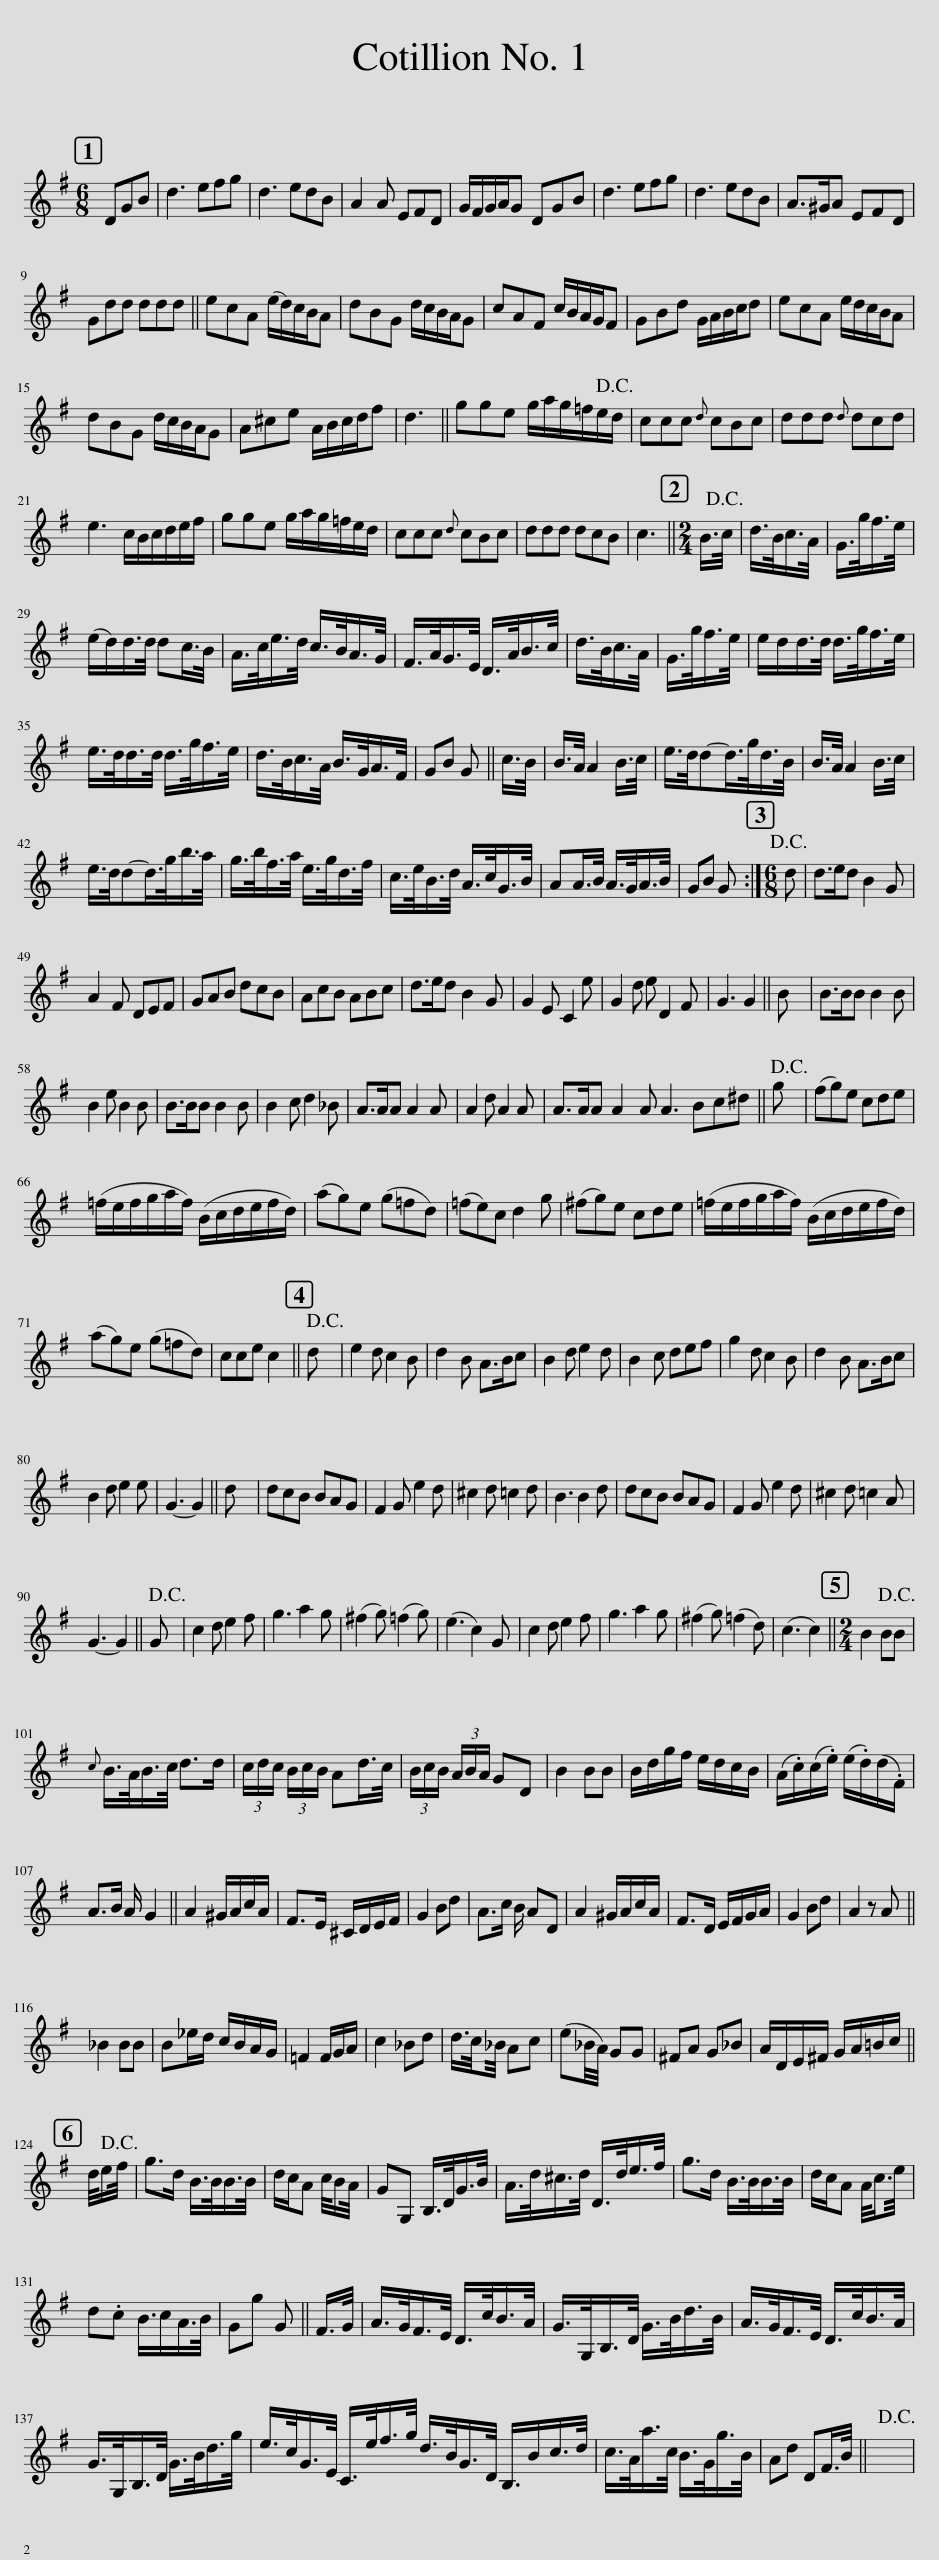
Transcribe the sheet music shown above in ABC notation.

X:1
L:1/8
M:6/8
I:linebreak $
K:G
V:1 treble
V:1
 DGB | d3 efg | d3 edB | A2 A EFD | G/F/G/A/G DGB | %5
 d3 efg | d3 edB | A>^GA EFD |$ Gdd ddd || ecA (e/d/)c/B/A | %10
 dBG d/c/B/A/G | cAF c/B/A/G/F | GBd G/A/B/c/d | ecA e/d/c/B/A |$ dBG d/c/B/A/G | %15
 A^ce A/B/c/d/f | d3 || gge g/a/g/=f/e/d/!D.C.! | ccc{d} cBc | ddd{d} dcd |$ %20
 e3 c/B/c/d/e/f/ | gge g/a/g/=f/e/d/ | ccc{d} cBc | ddd dcB | c3 || %25
[M:2/4] B/>c/!D.C.! | d/>B/c/>A/ | G/>g/f/>e/ |$ (e/d/)d/>d/ dc/>B/ | A/>c/e/>d/ c/>B/A/>G/ | %30
 F/>A/G/>E/ D/>A/B/>c/ | d/>B/c/>A/ | G/>g/f/>e/ | e/d/d/>d/ d/>g/f/>e/ |$ e/>d/d/>d/ d/>g/f/>e/ | %35
 d/>B/c/>A/ B/>G/A/>F/ | GB G || c/>B/ | B/>A/ A2 B/>c/ | e/>d/d-d/>g/d/>B/ | %40
 B/>A/ A2 B/>c/ |$ e/>d/d-d/>g/b/>a/ | g/>b/f/>a/ e/>g/d/>f/ | c/>e/B/>d/ A/>c/G/>B/ | AA/>B/ A/>G/A/>B/ | %45
 GB G :|[M:6/8] d!D.C.! | d>ed B2 G |$ A2 F DEF | GAB dcB | %50
 AcB ABc | d>ed B2 G | G2 E C2 e | G2 d e D2 F | G3 G2 || %55
 B | B>BB B2 B |$ B2 e B2 B | B>BB B2 B | B2 c d2 _B | %60
 A>AA A2 A | A2 d A2 A | A>AA A2 A A3 Bc^d || g!D.C.! | (fg)e cde |$ %65
 (=f/e/f/g/a/f/) (B/c/d/e/f/d/) | (ag)e (g=fd) | (=fe)c d2 g | (^fg)e cde | (=f/e/f/g/a/f/) (B/c/d/e/f/d/) |$ %70
 (ag)e (g=fd) | cce c2 || d!D.C.! | e2 d c2 B | d2 B A>Bc | %75
 B2 d e2 d | B2 c def | g2 d c2 B | d2 B A>Bc |$ B2 d e2 e | %80
 G3- G2 || d | dcB BAG | F2 G e2 d | ^c2 d =c2 d | %85
 B3 B2 d | dcB BAG | F2 G e2 d | ^c2 d =c2 A |$ G3- G2 || %90
 G!D.C.! | c2 d e2 f | g3 a2 g | (^f2 g) (=f2 g) | (e3 c2) G | %95
 c2 d e2 f | g3 a2 g | (^f2 g) (=f2 d) | (c3 c2) ||[M:2/4] B2 BB!D.C.! |$ %100
{c} B/>A/B/>c/ d>d | (3c/d/c/ (3B/c/B/ Ad/>c/ | (3B/c/B/ (3A/B/A/ GD | B2 BB | B/d/g/f/ e/d/c/B/ | %105
 (A/.c/)(c/.e/) (e/.d/)(d/.F/) |$ A>B A/ G2 || A2 ^G/A/c/A/ | F>E ^C/D/E/F/ | G2 Bd | %110
 A>c B/ AD | A2 ^G/A/c/A/ | F>D E/F/G/A/ | G2 Bd | A2 z A ||$ %115
 _B2 BB | B_e/d/ c/B/A/G/ | =F2 F/G/A/ | c2 _Bd | d/>c/_B/4 Ac | %120
 (e_B/4A/4) GG | ^FA G_B | A/D/E/^F/ G/A/=B/c/ ||$ d/4e/f/4!D.C.! | g>d B/>B/B/>B/ | %125
 d/c/A c/4B/A/4 | GG, B,/>D/G/>B/ | A/>d/^c/>d/ D/>d/e/>f/ | g>d B/>B/B/>B/ | d/c/A A/<c/e/4 |$ %130
 d.c B3/4c/A/>B/ | Gg G || F/>G/ | A/>G/F/>E/ D/>c/B/>A/ | G/>G,/B,/>D/ G/>B/d/>B/ | %135
 A/>G/F/>E/ D/>c/B/>A/ |$ G/>G,/B,/>D/ G/>B/d/>g/ | e/>c/G/>E/ C/>e/f/>g/ d/>B/G/>D/ B,3/4B/c/>d/ | c/>A/a/>c/ B/>G/g/>B/ | Ad DF/>B/ || %140
 x4!D.C.! | %141
